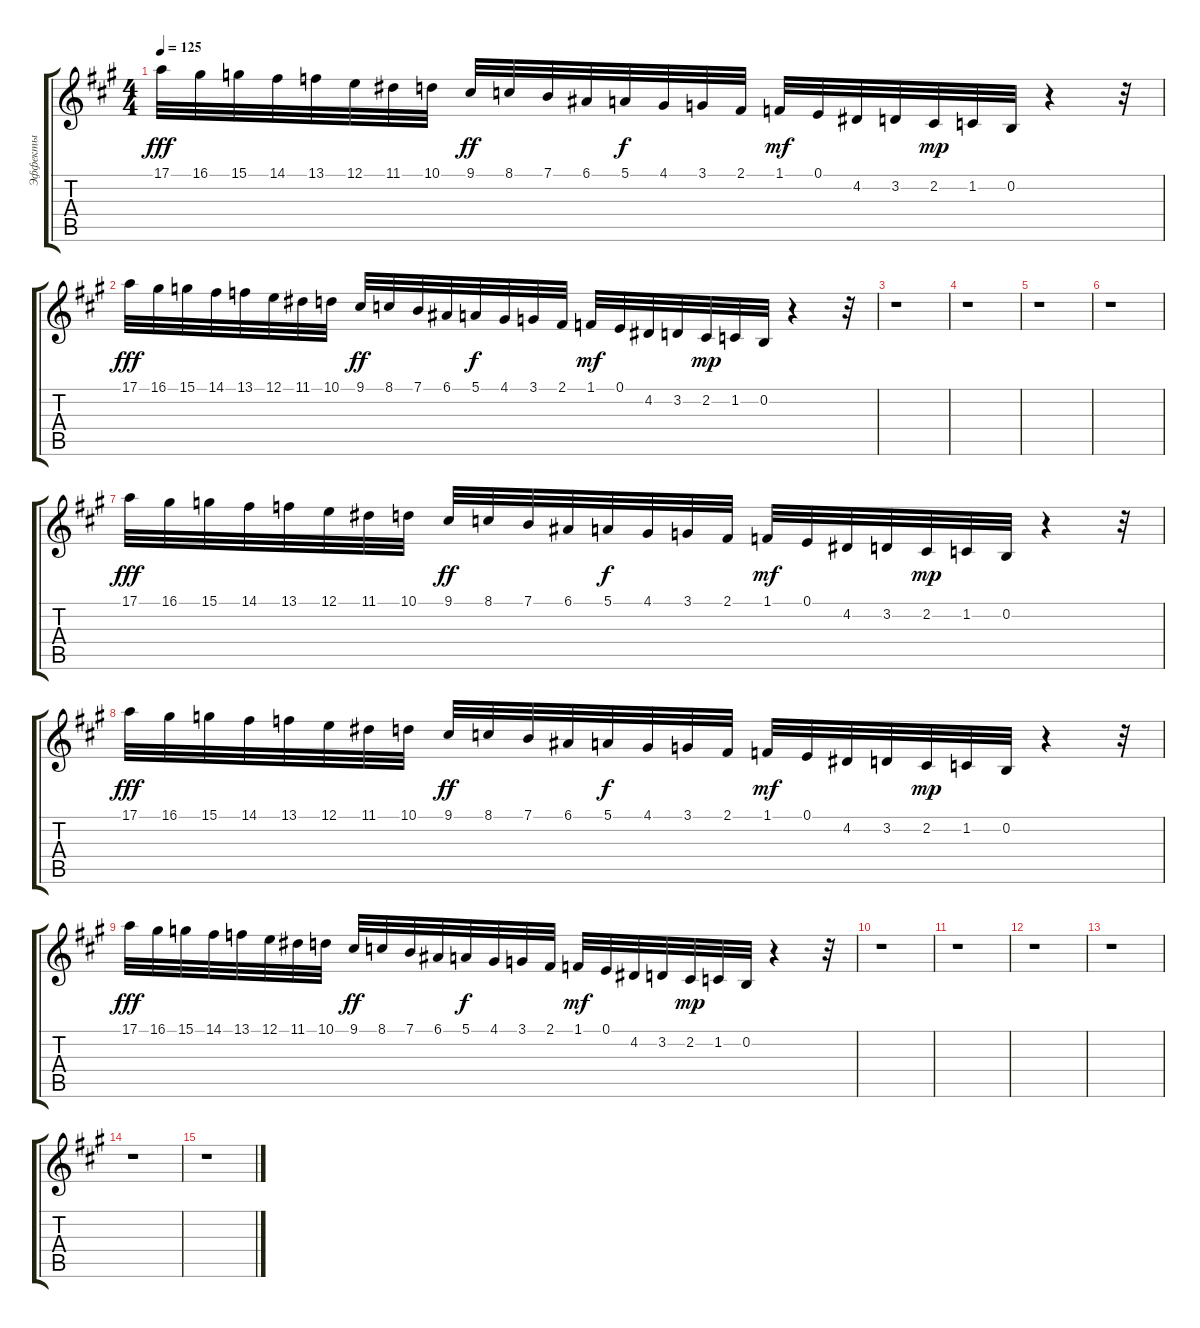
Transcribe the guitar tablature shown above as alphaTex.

\track ("Эффекты" "Эффекты") {instrument telephonering}
\staff {score tabs}
\tuning (E4 B3 G3 D3 A2 E2) {hide}
\ts (4 4)
\tempo 125
\clef g2
\ks f#minor
17.1.32{dy fff} 16.1.32 15.1.32 14.1.32 13.1.32 12.1.32 11.1.32 10.1.32 9.1.32{dy ff} 8.1.32 7.1.32 6.1.32 5.1.32{dy f} 4.1.32 3.1.32 2.1.32 1.1.32{dy mf} 0.1.32 4.2.32 3.2.32 2.2.32{dy mp} 1.2.32 0.2.32 r.4 r.32 |
17.1.32{dy fff} 16.1.32 15.1.32 14.1.32 13.1.32 12.1.32 11.1.32 10.1.32 9.1.32{dy ff} 8.1.32 7.1.32 6.1.32 5.1.32{dy f} 4.1.32 3.1.32 2.1.32 1.1.32{dy mf} 0.1.32 4.2.32 3.2.32 2.2.32{dy mp} 1.2.32 0.2.32 r.4 r.32 |
r.1 |
r.1 |
r.1 |
r.1 |
17.1.32{dy fff} 16.1.32 15.1.32 14.1.32 13.1.32 12.1.32 11.1.32 10.1.32 9.1.32{dy ff} 8.1.32 7.1.32 6.1.32 5.1.32{dy f} 4.1.32 3.1.32 2.1.32 1.1.32{dy mf} 0.1.32 4.2.32 3.2.32 2.2.32{dy mp} 1.2.32 0.2.32 r.4 r.32 |
17.1.32{dy fff} 16.1.32 15.1.32 14.1.32 13.1.32 12.1.32 11.1.32 10.1.32 9.1.32{dy ff} 8.1.32 7.1.32 6.1.32 5.1.32{dy f} 4.1.32 3.1.32 2.1.32 1.1.32{dy mf} 0.1.32 4.2.32 3.2.32 2.2.32{dy mp} 1.2.32 0.2.32 r.4 r.32 |
17.1.32{dy fff} 16.1.32 15.1.32 14.1.32 13.1.32 12.1.32 11.1.32 10.1.32 9.1.32{dy ff} 8.1.32 7.1.32 6.1.32 5.1.32{dy f} 4.1.32 3.1.32 2.1.32 1.1.32{dy mf} 0.1.32 4.2.32 3.2.32 2.2.32{dy mp} 1.2.32 0.2.32 r.4 r.32 |
r.1 |
r.1 |
r.1 |
r.1 |
r.1 |
r.1
